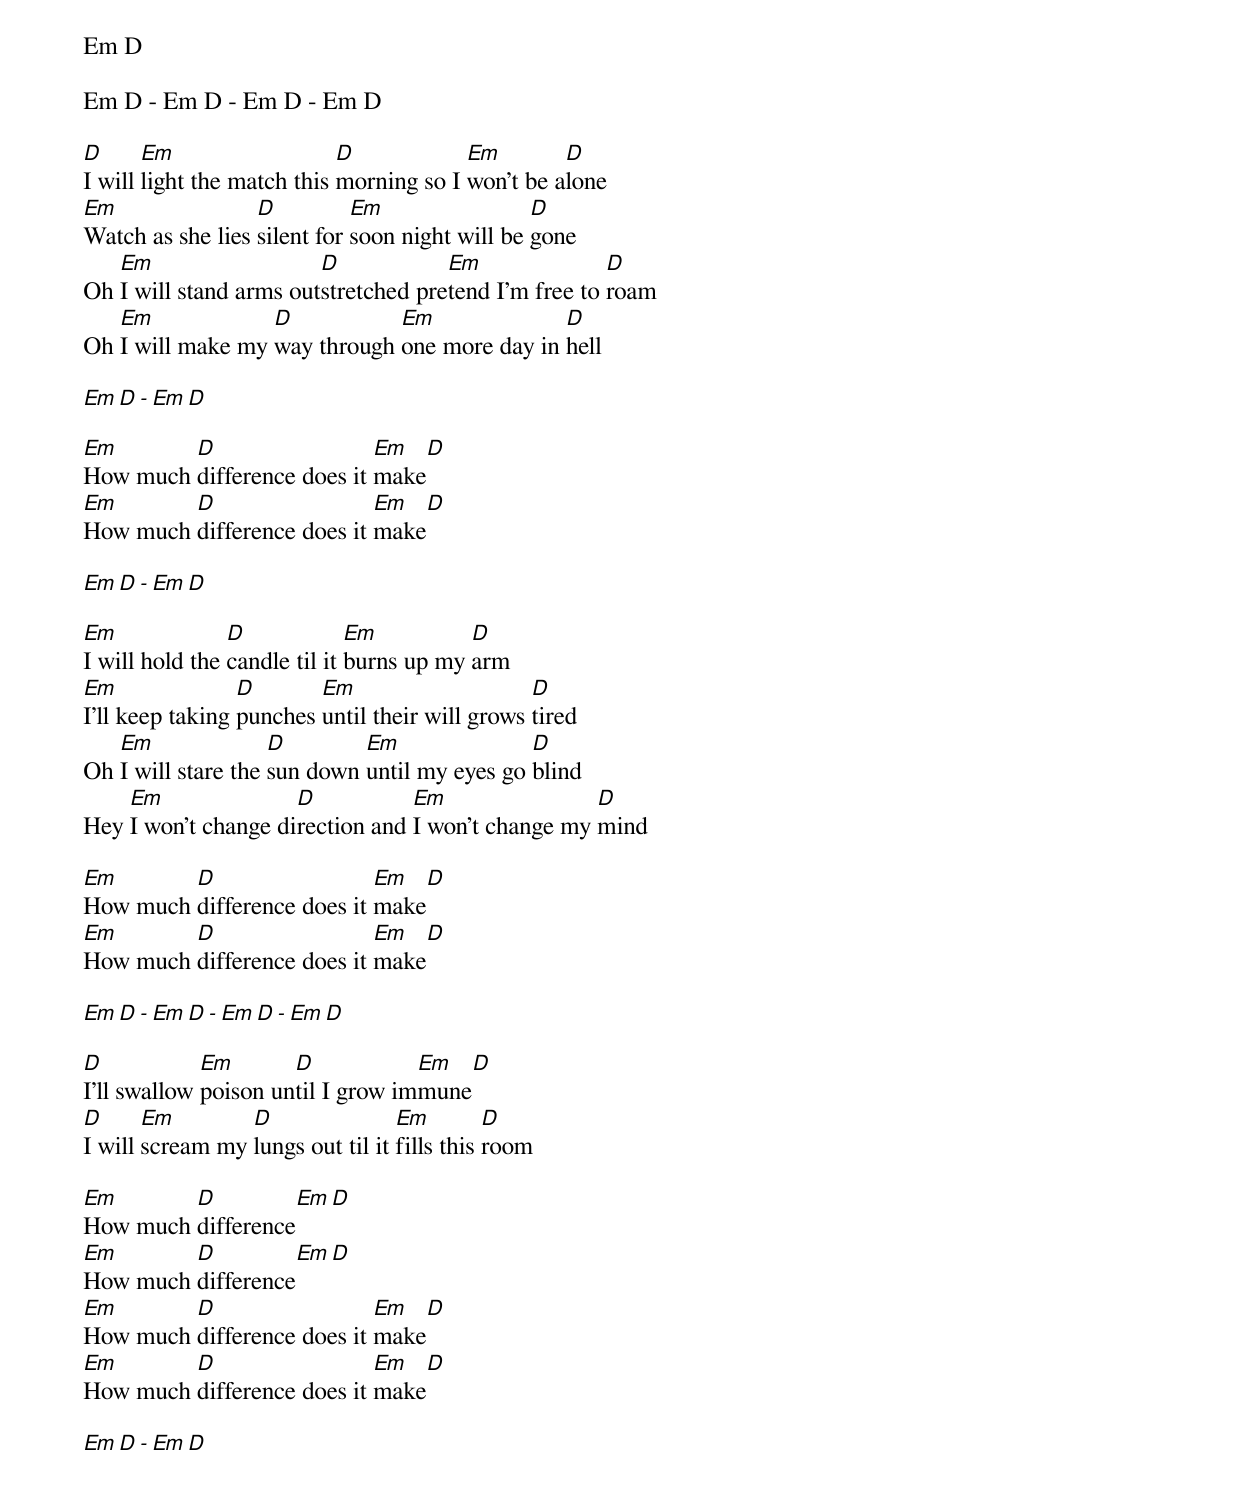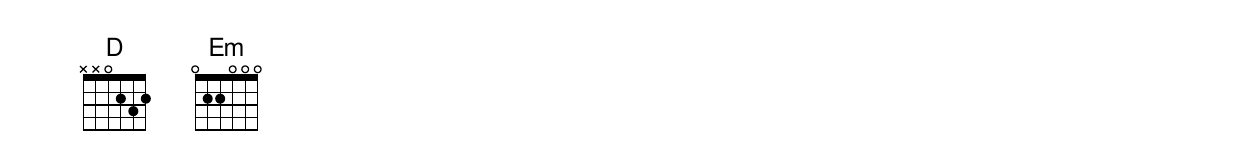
Em D

Em D - Em D - Em D - Em D

D      Em                   D            Em        D
I will light the match this morning so I won't be alone
Em                D          Em                 D
Watch as she lies silent for soon night will be gone
   Em                   D            Em               D
Oh I will stand arms outstretched pretend I'm free to roam
   Em             D           Em              D
Oh I will make my way through one more day in hell

Em D - Em D

Em       D                  Em       D
How much difference does it make
Em       D                  Em       D
How much difference does it make

Em D - Em D

Em              D             Em          D
I will hold the candle til it burns up my arm
Em               D       Em                     D
I'll keep taking punches until their will grows tired
   Em               D        Em               D
Oh I will stare the sun down until my eyes go blind
    Em               D           Em                D
Hey I won't change direction and I won't change my mind

Em       D                  Em       D
How much difference does it make
Em       D                  Em       D
How much difference does it make

Em D - Em D - Em D - Em D

D            Em       D            Em        D
I'll swallow poison until I grow immune
D      Em        D                Em         D
I will scream my lungs out til it fills this room

Em       D                  Em       D
How much difference
Em       D                  Em       D
How much difference
Em       D                  Em       D
How much difference does it make
Em       D                  Em       D
How much difference does it make

Em D - Em D
